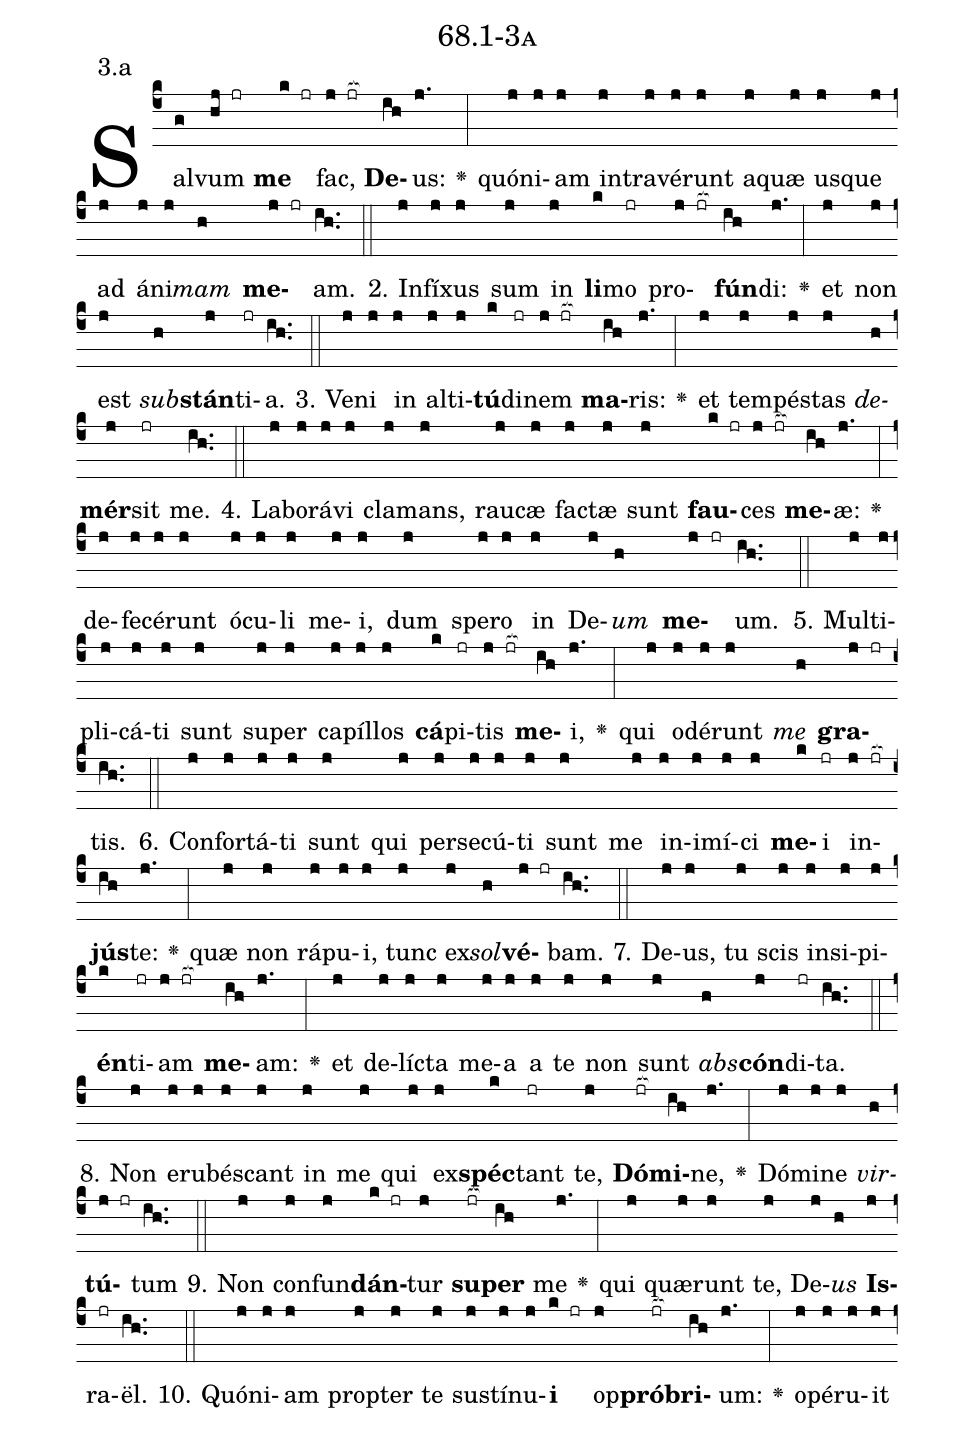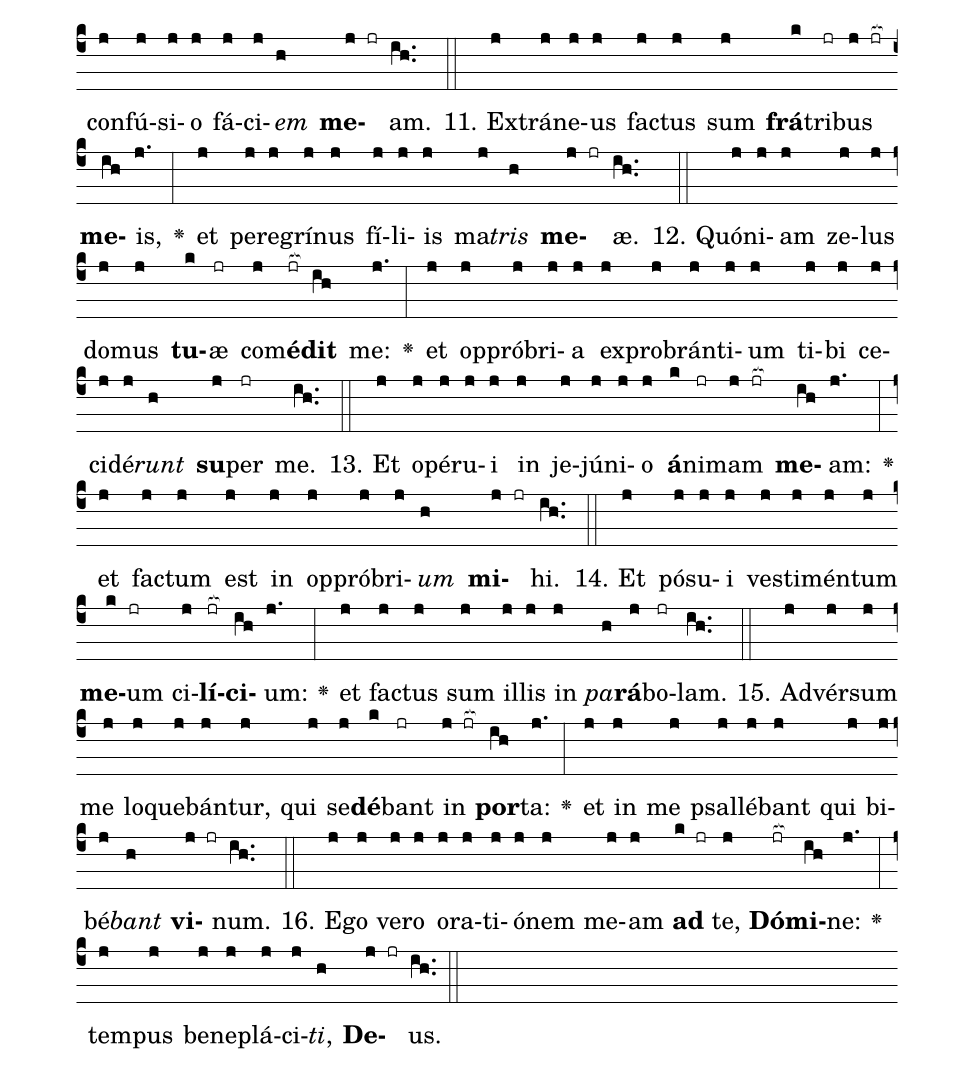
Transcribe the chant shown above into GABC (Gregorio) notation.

name: 68.1-3a;
annotation: 3.a;
%%
(c4)Sal(g)vum(hj jr) <b>me</b>(k jr) fac,(j jr[ocb:1{]) <b>De</b>(ih[ocb:0}])us:(j.) <v>\greheightstar</v>(:) quón(j)i(j)am(j) in(j)tra(j)vé(j)runt(j) a(j)quæ(j) us(j)que(j) ad(j) á(j)ni(j)<i>mam</i>(h) <b>me</b>(j jr)am.(ih..) (::)
2. In(j)fí(j)xus(j) sum(j) in(j) <b>li</b>(k)mo(jr) pro(j jr[ocb:1{])<b>fún</b>(ih[ocb:0}])di:(j.) <v>\greheightstar</v>(:) et(j) non(j) est(j) <i>sub</i>(h)<b>stán</b>(j)ti(jr)a.(ih..) (::)
3. Ve(j)ni(j) in(j) al(j)ti(j)<b>tú</b>(k)di(jr)nem(j jr[ocb:1{]) <b>ma</b>(ih[ocb:0}])ris:(j.) <v>\greheightstar</v>(:) et(j) tem(j)pés(j)tas(j) <i>de</i>(h)<b>mér</b>(j)sit(jr) me.(ih..) (::)
4. La(j)bo(j)rá(j)vi(j) cla(j)mans,(j) rau(j)cæ(j) fac(j)tæ(j) sunt(j) <b>fau</b>(k jr)ces(j jr[ocb:1{]) <b>me</b>(ih[ocb:0}])æ:(j.) <v>\greheightstar</v>(:) de(j)fe(j)cé(j)runt(j) ó(j)cu(j)li(j) me(j)i,(j) dum(j) spe(j)ro(j) in(j) De(j)<i>um</i>(h) <b>me</b>(j jr)um.(ih..) (::)
5. Mul(j)ti(j)pli(j)cá(j)ti(j) sunt(j) su(j)per(j) ca(j)píl(j)los(j) <b>cá</b>(k)pi(jr)tis(j jr[ocb:1{]) <b>me</b>(ih[ocb:0}])i,(j.) <v>\greheightstar</v>(:) qui(j) o(j)dé(j)runt(j) <i>me</i>(h) <b>gra</b>(j jr)tis.(ih..) (::)
6. Con(j)for(j)tá(j)ti(j) sunt(j) qui(j) per(j)se(j)cú(j)ti(j) sunt(j) me(j) in(j)i(j)mí(j)ci(j) <b>me</b>(k)i(jr) in(j jr[ocb:1{])<b>jús</b>(ih[ocb:0}])te:(j.) <v>\greheightstar</v>(:) quæ(j) non(j) rá(j)pu(j)i,(j) tunc(j) ex(j)<i>sol</i>(h)<b>vé</b>(j jr)bam.(ih..) (::)
7. De(j)us,(j) tu(j) scis(j) in(j)si(j)pi(j)<b>én</b>(k)ti(jr)am(j jr[ocb:1{]) <b>me</b>(ih[ocb:0}])am:(j.) <v>\greheightstar</v>(:) et(j) de(j)líc(j)ta(j) me(j)a(j) a(j) te(j) non(j) sunt(j) <i>abs</i>(h)<b>cón</b>(j)di(jr)ta.(ih..) (::)
8. Non(j) e(j)ru(j)bés(j)cant(j) in(j) me(j) qui(j) ex(j)<b>spéc</b>(k)tant(jr) te,(j) <b>Dó</b>(jr[ocb:1{])<b>mi</b>(ih[ocb:0}])ne,(j.) <v>\greheightstar</v>(:) Dó(j)mi(j)ne(j) <i>vir</i>(h)<b>tú</b>(j jr)tum(ih..) (::)
9. Non(j) con(j)fun(j)<b>dán</b>(k jr)tur(j) <b>su</b>(jr[ocb:1{])<b>per</b>(ih[ocb:0}]) me(j.) <v>\greheightstar</v>(:) qui(j) quæ(j)runt(j) te,(j) De(j)<i>us</i>(h) <b>Is</b>(j)ra(jr)ël.(ih..) (::)
10. Quón(j)i(j)am(j) prop(j)ter(j) te(j) sus(j)tí(j)nu(j)<b>i</b>(k jr) op(j)<b>pró</b>(jr[ocb:1{])<b>bri</b>(ih[ocb:0}])um:(j.) <v>\greheightstar</v>(:) o(j)pé(j)ru(j)it(j) con(j)fú(j)si(j)o(j) fá(j)ci(j)<i>em</i>(h) <b>me</b>(j jr)am.(ih..) (::)
11. Ex(j)trá(j)ne(j)us(j) fac(j)tus(j) sum(j) <b>frá</b>(k)tri(jr)bus(j jr[ocb:1{]) <b>me</b>(ih[ocb:0}])is,(j.) <v>\greheightstar</v>(:) et(j) per(j)e(j)grí(j)nus(j) fí(j)li(j)is(j) ma(j)<i>tris</i>(h) <b>me</b>(j jr)æ.(ih..) (::)
12. Quón(j)i(j)am(j) ze(j)lus(j) do(j)mus(j) <b>tu</b>(k)æ(jr) com(j)<b>é</b>(jr[ocb:1{])<b>dit</b>(ih[ocb:0}]) me:(j.) <v>\greheightstar</v>(:) et(j) op(j)pró(j)bri(j)a(j) ex(j)pro(j)brán(j)ti(j)um(j) ti(j)bi(j) ce(j)ci(j)dé(j)<i>runt</i>(h) <b>su</b>(j)per(jr) me.(ih..) (::)
13. Et(j) o(j)pé(j)ru(j)i(j) in(j) je(j)jú(j)ni(j)o(j) <b>á</b>(k)ni(jr)mam(j jr[ocb:1{]) <b>me</b>(ih[ocb:0}])am:(j.) <v>\greheightstar</v>(:) et(j) fac(j)tum(j) est(j) in(j) op(j)pró(j)bri(j)<i>um</i>(h) <b>mi</b>(j jr)hi.(ih..) (::)
14. Et(j) pó(j)su(j)i(j) ves(j)ti(j)mén(j)tum(j) <b>me</b>(k)um(jr) ci(j)<b>lí</b>(jr[ocb:1{])<b>ci</b>(ih[ocb:0}])um:(j.) <v>\greheightstar</v>(:) et(j) fac(j)tus(j) sum(j) il(j)lis(j) in(j) <i>pa</i>(h)<b>rá</b>(j)bo(jr)lam.(ih..) (::)
15. Ad(j)vér(j)sum(j) me(j) lo(j)que(j)bán(j)tur,(j) qui(j) se(j)<b>dé</b>(k)bant(jr) in(j jr[ocb:1{]) <b>por</b>(ih[ocb:0}])ta:(j.) <v>\greheightstar</v>(:) et(j) in(j) me(j) psal(j)lé(j)bant(j) qui(j) bi(j)bé(j)<i>bant</i>(h) <b>vi</b>(j jr)num.(ih..) (::)
16. E(j)go(j) ve(j)ro(j) o(j)ra(j)ti(j)ó(j)nem(j) me(j)am(j) <b>ad</b>(k jr) te,(j) <b>Dó</b>(jr[ocb:1{])<b>mi</b>(ih[ocb:0}])ne:(j.) <v>\greheightstar</v>(:) tem(j)pus(j) be(j)ne(j)plá(j)ci(j)<i>ti</i>,(h) <b>De</b>(j jr)us.(ih..) (::)
